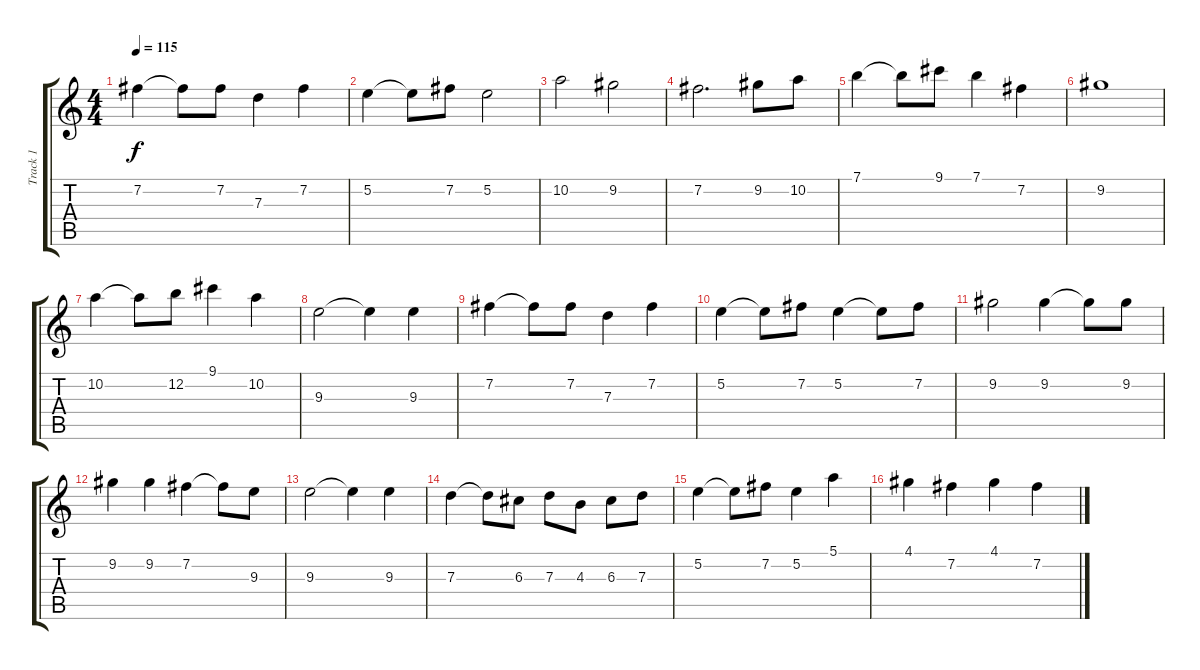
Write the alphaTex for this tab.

\track ("Track 1" "Track 1") {instrument acousticguitarsteel}
\staff {score tabs}
\tuning (E4 B3 G3 D3 A2 E2) {hide}
\ts (4 4)
\tempo 115
\clef g2
\ks c
7.2.4{dy f} 7.2{t}.8 7.2.8 7.3.4 7.2.4 |
5.2.4 5.2{t}.8 7.2.8 5.2.2 |
10.2.2 9.2.2 |
7.2.2{d} 9.2.8 10.2.8 |
7.1.4 7.1{t}.8 9.1.8 7.1.4 7.2.4 |
9.2.1 |
10.2.4 10.2{t}.8 12.2.8 9.1.4 10.2.4 |
9.3.2 9.3{t}.4 9.3.4 |
7.2.4 7.2{t}.8 7.2.8 7.3.4 7.2.4 |
5.2.4 5.2{t}.8 7.2.8 5.2.4 5.2{t}.8 7.2.8 |
9.2.2 9.2.4 9.2{t}.8 9.2.8 |
9.2.4 9.2.4 7.2.4 7.2{t}.8 9.3.8 |
9.3.2 9.3{t}.4 9.3.4 |
7.3.4 7.3{t}.8 6.3.8 7.3.8 4.3.8 6.3.8 7.3.8 |
5.2.4 5.2{t}.8 7.2.8 5.2.4 5.1.4 |
4.1.4 7.2.4 4.1.4 7.2.4
